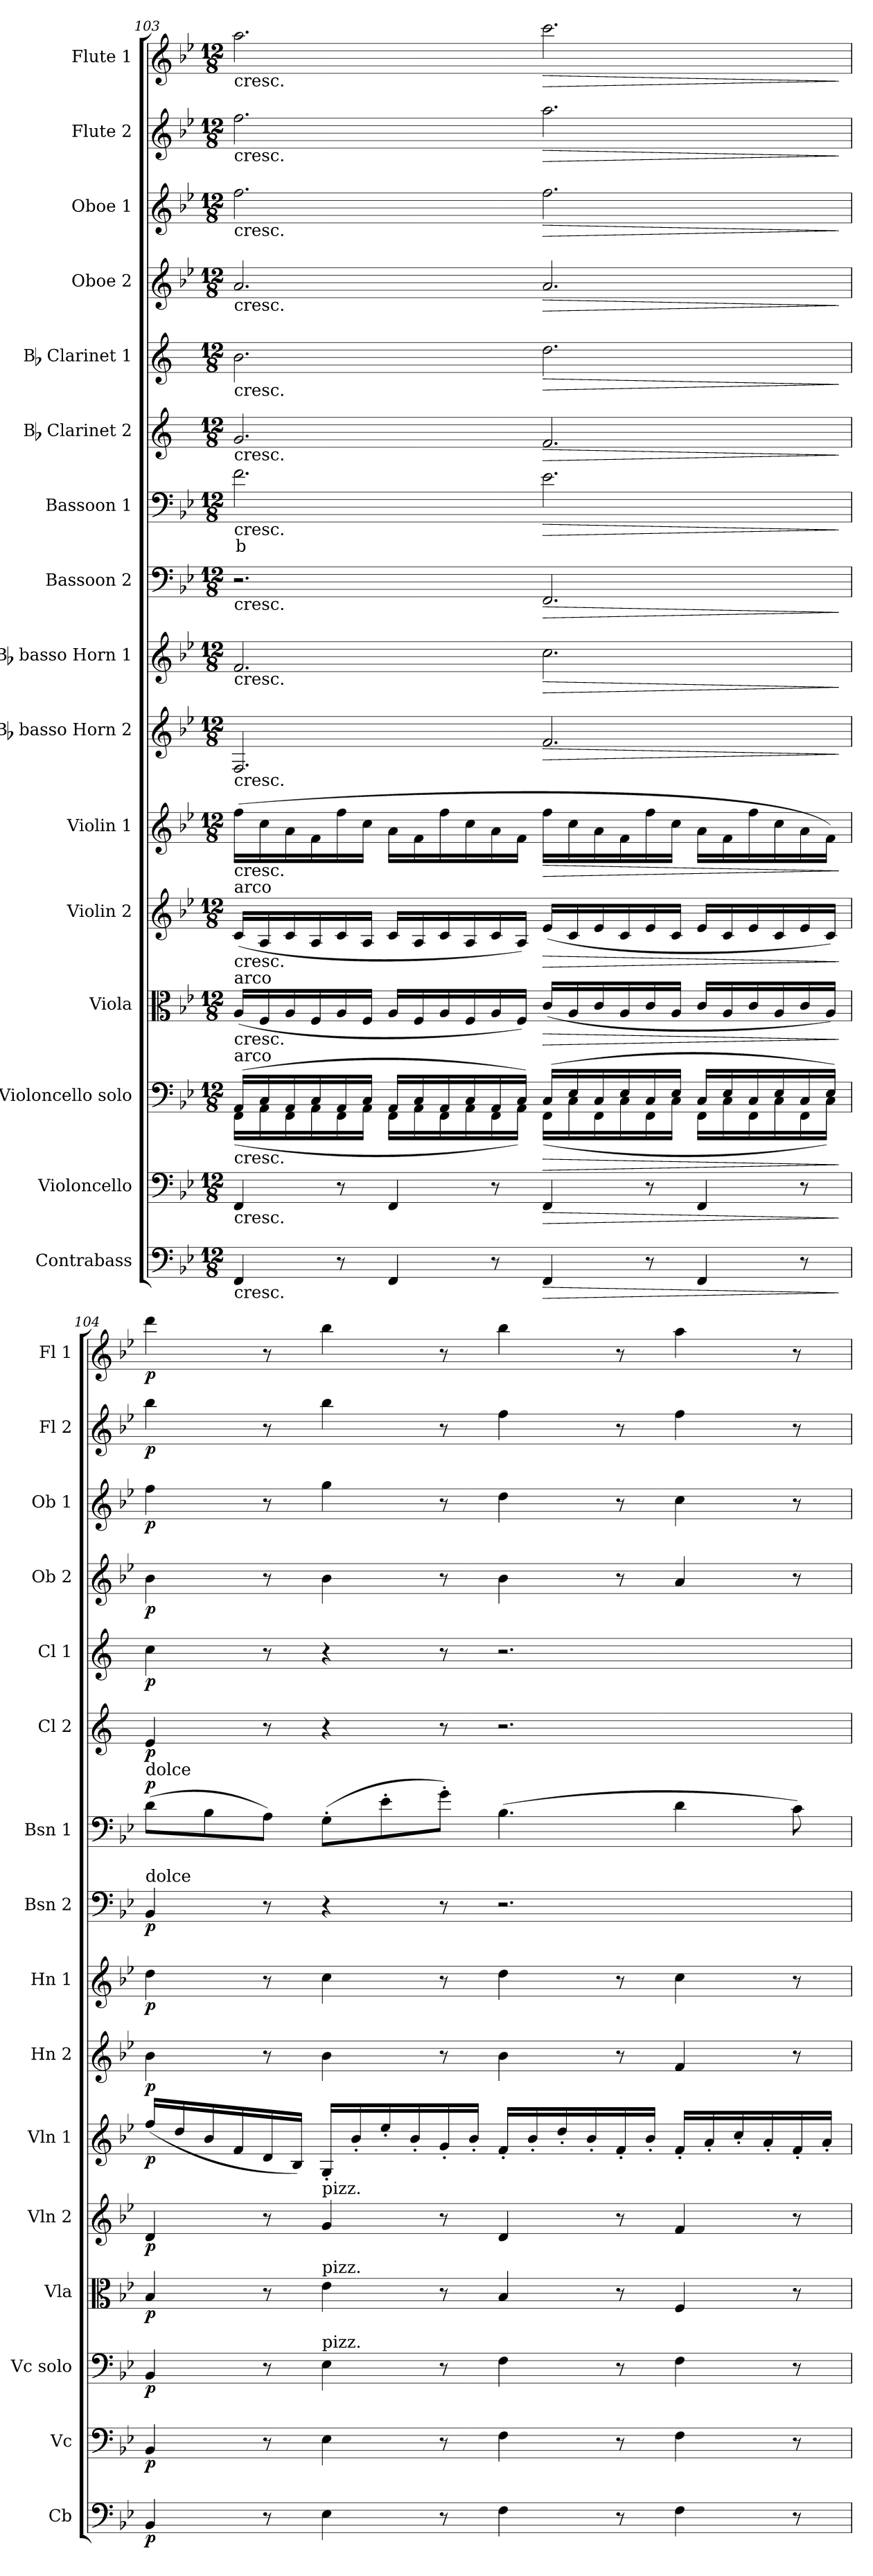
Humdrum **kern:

**kern	**dynam	**kern	**dynam	**kern	**dynam	**kern	**dynam	**kern	**dynam	**kern	**dynam	**kern	**dynam	**kern	**dynam	**kern	**dynam	**kern	**text	**dynam	**kern	**dynam	**kern	**dynam	**kern	**dynam	**kern	**dynam	**kern	**dynam	**kern	**dynam
*part16	*part16	*part15	*part15	*part14	*part14	*part13	*part13	*part12	*part12	*part11	*part11	*part10	*part10	*part9	*part9	*part8	*part8	*part7	*part7	*part7	*part6	*part6	*part5	*part5	*part4	*part4	*part3	*part3	*part2	*part2	*part1	*part1
*staff16	*staff16	*staff15	*staff15	*staff14	*staff14	*staff13	*staff13	*staff12	*staff12	*staff11	*staff11	*staff10	*staff10	*staff9	*staff9	*staff8	*staff8	*staff7	*staff7	*staff7	*staff6	*staff6	*staff5	*staff5	*staff4	*staff4	*staff3	*staff3	*staff2	*staff2	*staff1	*staff1
*I"Contrabass	*	*I"Violoncello	*	*I"Violoncello solo	*	*I"Viola	*	*I"Violin 2	*	*I"Violin 1	*	*I"Bb basso Horn 2	*	*I"Bb basso Horn 1	*	*I"Bassoon 2	*	*I"Bassoon 1	*	*	*I"Bb Clarinet 2	*	*I"Bb Clarinet 1	*	*I"Oboe 2	*	*I"Oboe 1	*	*I"Flute 2	*	*I"Flute 1	*
*I'Cb	*	*I'Vc	*	*I'Vc solo	*	*I'Vla	*	*I'Vln 2	*	*I'Vln 1	*	*I'Hn 2	*	*I'Hn 1	*	*I'Bsn 2	*	*I'Bsn 1	*	*	*I'Cl 2	*	*I'Cl 1	*	*I'Ob 2	*	*I'Ob 1	*	*I'Fl 2	*	*I'Fl 1	*
*clefF4	*	*clefF4	*	*clefF4	*	*clefC3	*	*clefG2	*	*clefG2	*	*clefG2	*	*clefG2	*	*clefF4	*	*clefF4	*	*	*clefG2	*	*clefG2	*	*clefG2	*	*clefG2	*	*clefG2	*	*clefG2	*
*ITrd7c12	*	*	*	*	*	*	*	*	*	*	*	*ITrd8c14	*	*ITrd8c14	*	*	*	*	*	*	*ITrd1c2	*	*ITrd1c2	*	*	*	*	*	*	*	*	*
*k[b-e-]	*	*k[b-e-]	*	*k[b-e-]	*	*k[b-e-]	*	*k[b-e-]	*	*k[b-e-]	*	*k[b-e-]	*	*k[b-e-]	*	*k[b-e-]	*	*k[b-e-]	*	*	*k[b-e-]	*	*k[b-e-]	*	*k[b-e-]	*	*k[b-e-]	*	*k[b-e-]	*	*k[b-e-]	*
*M12/8	*	*M12/8	*	*M12/8	*	*M12/8	*	*M12/8	*	*M12/8	*	*M12/8	*	*M12/8	*	*M12/8	*	*M12/8	*	*	*M12/8	*	*M12/8	*	*M12/8	*	*M12/8	*	*M12/8	*	*M12/8	*
=103	=103	=103	=103	=103	=103	=103	=103	=103	=103	=103	=103	=103	=103	=103	=103	=103	=103	=103	=103	=103	=103	=103	=103	=103	=103	=103	=103	=103	=103	=103	=103	=103
*	*	*	*	*^	*	*	*	*	*	*	*	*	*	*	*	*	*	*	*	*	*	*	*	*	*	*	*	*	*	*	*	*
!	!	!	!	!	!	!	!	!	!	!	!	!	!	!	!	!	!	!	!	!	!	!	!	!	!	!	!	!	!	!	!	!LO:TX:b:t=cresc.	!
!	!	!	!	!	!	!	!	!	!	!	!	!	!	!	!	!	!	!	!	!	!	!	!	!	!	!	!	!	!	!LO:TX:b:t=cresc.	!	!	!
!	!	!	!	!	!	!	!	!	!	!	!	!	!	!	!	!	!	!	!	!	!	!	!	!	!	!	!	!LO:TX:b:t=cresc.	!	!	!	!	!
!	!	!	!	!	!	!	!	!	!	!	!	!	!	!	!	!	!	!	!	!	!	!	!	!	!	!LO:TX:b:t=cresc.	!	!	!	!	!	!	!
!	!	!	!	!	!	!	!	!	!	!	!	!	!	!	!	!	!	!	!	!	!	!	!	!LO:TX:b:t=cresc.	!	!	!	!	!	!	!	!	!
!	!	!	!	!	!	!	!	!	!	!	!	!	!	!	!	!	!	!	!	!	!	!LO:TX:b:t=cresc.	!	!	!	!	!	!	!	!	!	!	!
!	!	!	!	!	!	!	!	!	!	!	!	!	!	!	!	!	!	!	!LO:TX:b:t=cresc.	!	!	!	!	!	!	!	!	!	!	!	!	!	!
!	!	!	!	!	!	!	!	!	!	!	!	!	!	!	!	!	!LO:TX:b:t=cresc.	!	!	!	!	!	!	!	!	!	!	!	!	!	!	!	!
!	!	!	!	!	!	!	!	!	!	!	!	!	!	!	!LO:TX:b:t=cresc.	!	!	!	!	!	!	!	!	!	!	!	!	!	!	!	!	!	!
!	!	!	!	!	!	!	!	!	!	!	!	!	!LO:TX:b:t=cresc.	!	!	!	!	!	!	!	!	!	!	!	!	!	!	!	!	!	!	!	!
!	!	!	!	!	!	!	!	!	!	!	!LO:TX:b:t=cresc.	!	!	!	!	!	!	!	!	!	!	!	!	!	!	!	!	!	!	!	!	!	!
!	!	!	!	!	!	!	!	!	!LO:TX:b:t=cresc.	!	!	!	!	!	!	!	!	!	!	!	!	!	!	!	!	!	!	!	!	!	!	!	!
!	!	!	!	!	!	!	!	!	!LO:TX:a:t=arco	!	!	!	!	!	!	!	!	!	!	!	!	!	!	!	!	!	!	!	!	!	!	!	!
!	!	!	!	!	!	!	!LO:TX:b:t=cresc.	!	!	!	!	!	!	!	!	!	!	!	!	!	!	!	!	!	!	!	!	!	!	!	!	!	!
!	!	!	!	!	!	!	!LO:TX:a:t=arco	!	!	!	!	!	!	!	!	!	!	!	!	!	!	!	!	!	!	!	!	!	!	!	!	!	!
!	!	!	!	!LO:TX:b:t=cresc.	!	!	!	!	!	!	!	!	!	!	!	!	!	!	!	!	!	!	!	!	!	!	!	!	!	!	!	!	!
!	!	!	!	!LO:TX:a:t=arco	!	!	!	!	!	!	!	!	!	!	!	!	!	!	!	!	!	!	!	!	!	!	!	!	!	!	!	!	!
!	!	!LO:TX:b:t=cresc.	!	!	!	!	!	!	!	!	!	!	!	!	!	!	!	!	!	!	!	!	!	!	!	!	!	!	!	!	!	!	!
!LO:TX:b:t=cresc.	!	!	!	!	!	!	!	!	!	!	!	!	!	!	!	!	!	!	!	!	!	!	!	!	!	!	!	!	!	!	!	!	!
!	!	!	!	!	!	!	!	!	!	!	!	!	!	!	!	!	!	!	!	!LO:LY:b:color=#FF0000	!	!	!	!	!	!	!	!	!	!	!	!	!
4FFF/	.	4FF/	.	(16AA/LL	(16FF\LL	.	(16A/LL	.	(16c/LL	.	(16ff\LL	.	2.FF/	.	2.F/	.	2.r	.	2.f\	b	.	2.f/	.	2.a\	.	2.a/	.	2.ff\	.	2.ff\	.	2.aa\	.
.	.	.	.	16C/	16AA\	.	16F/	.	16A/	.	16cc\	.	.	.	.	.	.	.	.	.	.	.	.	.	.	.	.	.	.	.	.	.	.
.	.	.	.	16AA/	16FF\	.	16A/	.	16c/	.	16a\	.	.	.	.	.	.	.	.	.	.	.	.	.	.	.	.	.	.	.	.	.	.
.	.	.	.	16C/	16AA\	.	16F/	.	16A/	.	16f\	.	.	.	.	.	.	.	.	.	.	.	.	.	.	.	.	.	.	.	.	.	.
8r	.	8r	.	16AA/	16FF\	.	16A/	.	16c/	.	16ff\	.	.	.	.	.	.	.	.	.	.	.	.	.	.	.	.	.	.	.	.	.	.
.	.	.	.	16C/JJ	16AA\JJ	.	16F/JJ	.	16A/JJ	.	16cc\JJ	.	.	.	.	.	.	.	.	.	.	.	.	.	.	.	.	.	.	.	.	.	.
4FFF/	.	4FF/	.	16AA/LL	16FF\LL	.	16A/LL	.	16c/LL	.	16a\LL	.	.	.	.	.	.	.	.	.	.	.	.	.	.	.	.	.	.	.	.	.	.
.	.	.	.	16C/	16AA\	.	16F/	.	16A/	.	16f\	.	.	.	.	.	.	.	.	.	.	.	.	.	.	.	.	.	.	.	.	.	.
.	.	.	.	16AA/	16FF\	.	16A/	.	16c/	.	16ff\	.	.	.	.	.	.	.	.	.	.	.	.	.	.	.	.	.	.	.	.	.	.
.	.	.	.	16C/	16AA\	.	16F/	.	16A/	.	16cc\	.	.	.	.	.	.	.	.	.	.	.	.	.	.	.	.	.	.	.	.	.	.
8r	.	8r	.	16AA/	16FF\	.	16A/	.	16c/	.	16a\	.	.	.	.	.	.	.	.	.	.	.	.	.	.	.	.	.	.	.	.	.	.
.	.	.	.	16C/JJ)	16AA\JJ)	.	16F/JJ)	.	16A/JJ)	.	16f\JJ	.	.	.	.	.	.	.	.	.	.	.	.	.	.	.	.	.	.	.	.	.	.
!	!LO:HP:b	!	!LO:HP:b	!	!	!LO:HP:b	!	!LO:HP:b	!	!LO:HP:b	!	!LO:HP:b	!	!LO:HP:b	!	!LO:HP:b	!	!LO:HP:b	!	!	!LO:HP:b	!	!LO:HP:b	!	!LO:HP:b	!	!LO:HP:b	!	!LO:HP:b	!	!LO:HP:b	!	!LO:HP:b
4FFF/	>	4FF/	>	(16C/LL	(16FF\LL	>	(16c/LL	>	(16e-/LL	>	16ff\LL	>	2.F/	>	2.c\	>	2.FF/	>	2.e-\	.	>	2.e-/	>	2.cc\	>	2.a/	>	2.ff\	>	2.aa\	>	2.ccc\	>
.	.	.	.	16E-/	16C\	.	16A/	.	16c/	.	16cc\	.	.	.	.	.	.	.	.	.	.	.	.	.	.	.	.	.	.	.	.	.	.
.	.	.	.	16C/	16FF\	.	16c/	.	16e-/	.	16a\	.	.	.	.	.	.	.	.	.	.	.	.	.	.	.	.	.	.	.	.	.	.
.	.	.	.	16E-/	16C\	.	16A/	.	16c/	.	16f\	.	.	.	.	.	.	.	.	.	.	.	.	.	.	.	.	.	.	.	.	.	.
8r	.	8r	.	16C/	16FF\	.	16c/	.	16e-/	.	16ff\	.	.	.	.	.	.	.	.	.	.	.	.	.	.	.	.	.	.	.	.	.	.
.	.	.	.	16E-/JJ	16C\JJ	.	16A/JJ	.	16c/JJ	.	16cc\JJ	.	.	.	.	.	.	.	.	.	.	.	.	.	.	.	.	.	.	.	.	.	.
4FFF/	.	4FF/	.	16C/LL	16FF\LL	.	16c/LL	.	16e-/LL	.	16a\LL	.	.	.	.	.	.	.	.	.	.	.	.	.	.	.	.	.	.	.	.	.	.
.	.	.	.	16E-/	16C\	.	16A/	.	16c/	.	16f\	.	.	.	.	.	.	.	.	.	.	.	.	.	.	.	.	.	.	.	.	.	.
.	.	.	.	16C/	16FF\	.	16c/	.	16e-/	.	16ff\	.	.	.	.	.	.	.	.	.	.	.	.	.	.	.	.	.	.	.	.	.	.
.	.	.	.	16E-/	16C\	.	16A/	.	16c/	.	16cc\	.	.	.	.	.	.	.	.	.	.	.	.	.	.	.	.	.	.	.	.	.	.
8r	.	8r	.	16C/	16FF\	.	16c/	.	16e-/	.	16a\	.	.	.	.	.	.	.	.	.	.	.	.	.	.	.	.	.	.	.	.	.	.
.	.	.	.	16E-/JJ)	16C\JJ)	.	16A/JJ)	.	16c/JJ)	.	16f\JJ)	.	.	.	.	.	.	.	.	.	.	.	.	.	.	.	.	.	.	.	.	.	.
*	*	*	*	*v	*v	*	*	*	*	*	*	*	*	*	*	*	*	*	*	*	*	*	*	*	*	*	*	*	*	*	*	*	*
.	]	.	]	.	]	.	]	.	]	.	]	.	]	.	]	.	]	.	.	]	.	]	.	]	.	]	.	]	.	]	.	]
!!LO:PB:g=z
=104	=104	=104	=104	=104	=104	=104	=104	=104	=104	=104	=104	=104	=104	=104	=104	=104	=104	=104	=104	=104	=104	=104	=104	=104	=104	=104	=104	=104	=104	=104	=104	=104
!	!	!	!	!	!	!	!	!	!	!	!	!	!	!	!	!	!	!LO:TX:a:t=dolce	!	!	!	!	!	!	!	!	!	!	!	!	!	!
!	!	!	!	!	!	!	!	!	!	!	!	!	!	!	!	!LO:TX:a:t=dolce	!	!	!	!	!	!	!	!	!	!	!	!	!	!	!	!
!	!LO:DY:b	!	!LO:DY:b	!	!LO:DY:b	!	!LO:DY:b	!	!LO:DY:b	!	!LO:DY:b	!	!LO:DY:b	!	!LO:DY:b	!	!LO:DY:b	!	!	!LO:DY:b	!	!LO:DY:b	!	!LO:DY:b	!	!LO:DY:b	!	!LO:DY:b	!	!LO:DY:b	!	!LO:DY:b
4BBB-/	p	4BB-/	p	4BB-/	p	4B-/	p	4d/	p	(16ff/LL	p	4B-\	p	4d\	p	4BB-/	p	(8d\L	.	p	4d/	p	4b-\	p	4b-\	p	4ff\	p	4bb-\	p	4ddd\	p
.	.	.	.	.	.	.	.	.	.	16dd/	.	.	.	.	.	.	.	.	.	.	.	.	.	.	.	.	.	.	.	.	.	.
.	.	.	.	.	.	.	.	.	.	16b-/	.	.	.	.	.	.	.	8B-\	.	.	.	.	.	.	.	.	.	.	.	.	.	.
.	.	.	.	.	.	.	.	.	.	16f/	.	.	.	.	.	.	.	.	.	.	.	.	.	.	.	.	.	.	.	.	.	.
8r	.	8r	.	8r	.	8r	.	8r	.	16d/	.	8r	.	8r	.	8r	.	8A\J)	.	.	8r	.	8r	.	8r	.	8r	.	8r	.	8r	.
.	.	.	.	.	.	.	.	.	.	16B-/JJ)	.	.	.	.	.	.	.	.	.	.	.	.	.	.	.	.	.	.	.	.	.	.
!	!	!	!	!	!	!	!	!LO:TX:a:t=pizz.	!	!	!	!	!	!	!	!	!	!	!	!	!	!	!	!	!	!	!	!	!	!	!	!
!	!	!	!	!	!	!LO:TX:a:t=pizz.	!	!	!	!	!	!	!	!	!	!	!	!	!	!	!	!	!	!	!	!	!	!	!	!	!	!
!	!	!	!	!LO:TX:a:t=pizz.	!	!	!	!	!	!	!	!	!	!	!	!	!	!	!	!	!	!	!	!	!	!	!	!	!	!	!	!
4EE-\	.	4E-\	.	4E-\	.	4e-\	.	4g/	.	16G'/LL	.	4B-\	.	4c\	.	4r	.	(8G'\L	.	.	4r	.	4r	.	4b-\	.	4gg\	.	4bb-\	.	4bb-\	.
.	.	.	.	.	.	.	.	.	.	16b-'/	.	.	.	.	.	.	.	.	.	.	.	.	.	.	.	.	.	.	.	.	.	.
.	.	.	.	.	.	.	.	.	.	16ee-'/	.	.	.	.	.	.	.	8e-'\	.	.	.	.	.	.	.	.	.	.	.	.	.	.
.	.	.	.	.	.	.	.	.	.	16b-'/	.	.	.	.	.	.	.	.	.	.	.	.	.	.	.	.	.	.	.	.	.	.
8r	.	8r	.	8r	.	8r	.	8r	.	16g'/	.	8r	.	8r	.	8r	.	8g'\J)	.	.	8r	.	8r	.	8r	.	8r	.	8r	.	8r	.
.	.	.	.	.	.	.	.	.	.	16b-'/JJ	.	.	.	.	.	.	.	.	.	.	.	.	.	.	.	.	.	.	.	.	.	.
4FF\	.	4F\	.	4F\	.	4B-/	.	4d/	.	16f'/LL	.	4B-\	.	4d\	.	2.r	.	(4.B-\	.	.	2.r	.	2.r	.	4b-\	.	4dd\	.	4ff\	.	4bb-\	.
.	.	.	.	.	.	.	.	.	.	16b-'/	.	.	.	.	.	.	.	.	.	.	.	.	.	.	.	.	.	.	.	.	.	.
.	.	.	.	.	.	.	.	.	.	16dd'/	.	.	.	.	.	.	.	.	.	.	.	.	.	.	.	.	.	.	.	.	.	.
.	.	.	.	.	.	.	.	.	.	16b-'/	.	.	.	.	.	.	.	.	.	.	.	.	.	.	.	.	.	.	.	.	.	.
8r	.	8r	.	8r	.	8r	.	8r	.	16f'/	.	8r	.	8r	.	.	.	.	.	.	.	.	.	.	8r	.	8r	.	8r	.	8r	.
.	.	.	.	.	.	.	.	.	.	16b-'/JJ	.	.	.	.	.	.	.	.	.	.	.	.	.	.	.	.	.	.	.	.	.	.
4FF\	.	4F\	.	4F\	.	4F/	.	4f/	.	16f'/LL	.	4F/	.	4c\	.	.	.	4d\	.	.	.	.	.	.	4a/	.	4cc\	.	4ff\	.	4aa\	.
.	.	.	.	.	.	.	.	.	.	16a'/	.	.	.	.	.	.	.	.	.	.	.	.	.	.	.	.	.	.	.	.	.	.
.	.	.	.	.	.	.	.	.	.	16cc'/	.	.	.	.	.	.	.	.	.	.	.	.	.	.	.	.	.	.	.	.	.	.
.	.	.	.	.	.	.	.	.	.	16a'/	.	.	.	.	.	.	.	.	.	.	.	.	.	.	.	.	.	.	.	.	.	.
8r	.	8r	.	8r	.	8r	.	8r	.	16f'/	.	8r	.	8r	.	.	.	8c\)	.	.	.	.	.	.	8r	.	8r	.	8r	.	8r	.
.	.	.	.	.	.	.	.	.	.	16a'/JJ	.	.	.	.	.	.	.	.	.	.	.	.	.	.	.	.	.	.	.	.	.	.
=	=	=	=	=	=	=	=	=	=	=	=	=	=	=	=	=	=	=	=	=	=	=	=	=	=	=	=	=	=	=	=	=
*-	*-	*-	*-	*-	*-	*-	*-	*-	*-	*-	*-	*-	*-	*-	*-	*-	*-	*-	*-	*-	*-	*-	*-	*-	*-	*-	*-	*-	*-	*-	*-	*-
